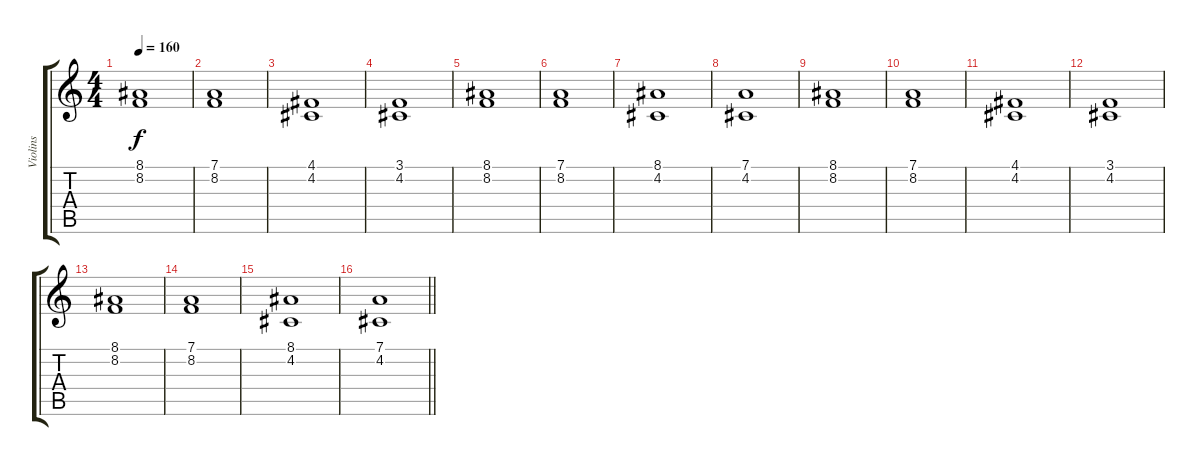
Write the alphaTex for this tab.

\track ("Violins" "Violins") {instrument stringensemble1}
\staff {score tabs}
\tuning (D4 A3 F3 C3 G2 D2) {hide}
\ts (4 4)
\tempo 160
\clef g2
\ks c
(8.1 8.2).1{dy f} |
(7.1 8.2).1 |
(4.1 4.2).1 |
(3.1 4.2).1 |
(8.1 8.2).1 |
(7.1 8.2).1 |
(8.1 4.2).1 |
(7.1 4.2).1 |
(8.1 8.2).1 |
(7.1 8.2).1 |
(4.1 4.2).1 |
(3.1 4.2).1 |
(8.1 8.2).1 |
(7.1 8.2).1 |
(8.1 4.2).1 |
\barLineRight lightlight
(7.1 4.2).1
